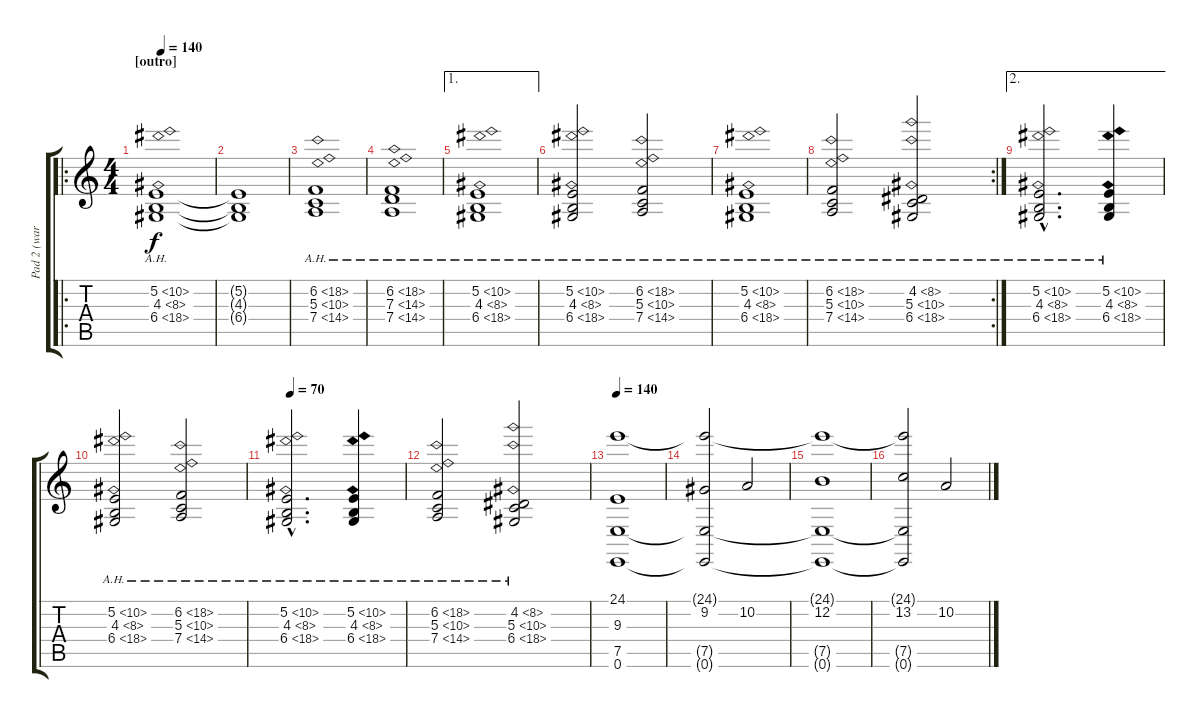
\track ("Pad 2 (warm)" "Pad 2 (war") {instrument pad2warm}
\staff {score tabs}
\tuning (E4 B3 G3 D3 A2 E2) {hide}
\ro
\ts (4 4)
\section ("" "[outro]")
\tempo 140
\clef g2
\ks c
(5.2{ah 5} 4.3{ah 4} 6.4{ah 12}).1{dy f} |
(5.2{t} 4.3{t} 6.4{t}).1 |
(6.2{ah 12} 5.3{ah 5} 7.4{ah 7}).1 |
(6.2{ah 12} 7.3{ah 7} 7.4{ah 7}).1 |
\ae 1
(5.2{ah 5} 4.3{ah 4} 6.4{ah 12}).1 |
(5.2{ah 5} 4.3{ah 4} 6.4{ah 12}).2 (6.2{ah 12} 5.3{ah 5} 7.4{ah 7}).2 |
(5.2{ah 5} 4.3{ah 4} 6.4{ah 12}).1 |
\rc 2
(6.2{ah 12} 5.3{ah 5} 7.4{ah 7}).2 (4.2{ah 4} 5.3{ah 5} 6.4{ah 12}).2 |
\ae 2
(5.2{ah 5 hac} 4.3{ah 4 hac} 6.4{ah 12 hac}).2{d} (5.2{ah 5} 4.3{ah 4} 6.4{ah 12}).4 |
(5.2{ah 5} 4.3{ah 4} 6.4{ah 12}).2 (6.2{ah 12} 5.3{ah 5} 7.4{ah 7}).2 |
\tempo 70
(5.2{ah 5 hac} 4.3{ah 4 hac} 6.4{ah 12 hac}).2{d} (5.2{ah 5} 4.3{ah 4} 6.4{ah 12}).4 |
(6.2{ah 12} 5.3{ah 5} 7.4{ah 7}).2 (4.2{ah 4} 5.3{ah 5} 6.4{ah 12}).2 |
\tempo 140
(24.1 9.3 7.5 0.6).1{volume 10} |
(24.1{t} 9.2 7.5{t} 0.6{t}).2 10.2.2 |
(24.1{t} 12.2 7.5{t} 0.6{t}).1 |
(24.1{t} 13.2 7.5{t} 0.6{t}).2 10.2.2
